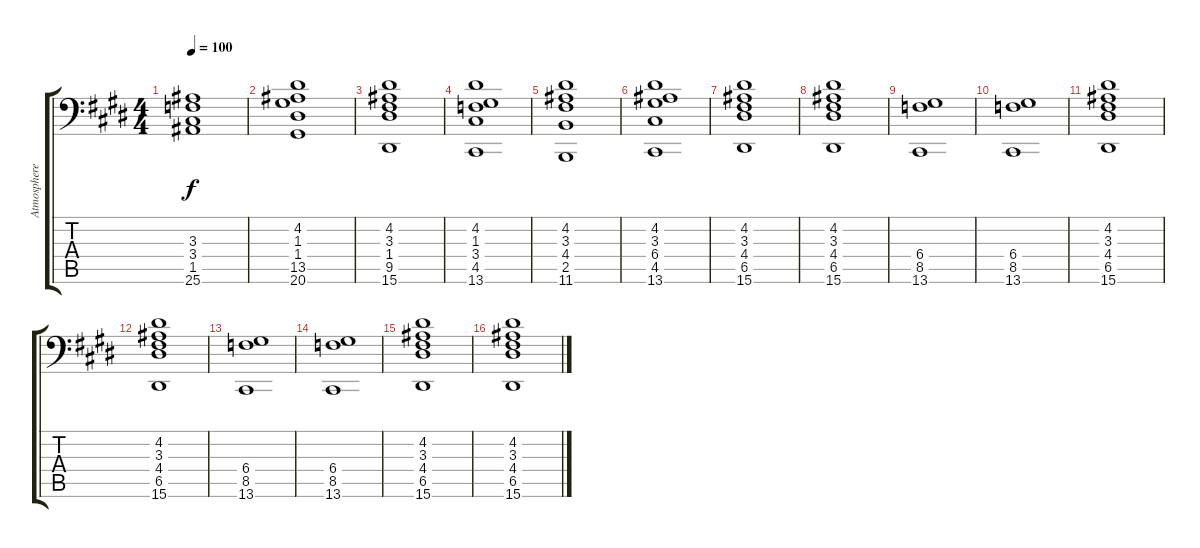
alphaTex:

\track ("Atmosphere" "Atmosphere") {instrument synthstrings1}
\staff {score tabs}
\tuning (E4 B3 G3 D3 A2 C1) {hide}
\ts (4 4)
\tempo 100
\clef f4
\ks e
(3.3 3.4 1.5 25.6).1{dy f} |
(4.2 1.3 1.4 13.5 20.6).1 |
(4.2 3.3 1.4 9.5 15.6).1 |
(4.2 1.3 3.4 4.5 13.6).1 |
(4.2 3.3 4.4 2.5 11.6).1 |
(4.2 3.3 6.4 4.5 13.6).1 |
(4.2 3.3 4.4 6.5 15.6).1 |
(4.2 3.3 4.4 6.5 15.6).1 |
(6.4 8.5 13.6).1 |
(6.4 8.5 13.6).1 |
(4.2 3.3 4.4 6.5 15.6).1 |
(4.2 3.3 4.4 6.5 15.6).1 |
(6.4 8.5 13.6).1 |
(6.4 8.5 13.6).1 |
(4.2 3.3 4.4 6.5 15.6).1 |
(4.2 3.3 4.4 6.5 15.6).1
